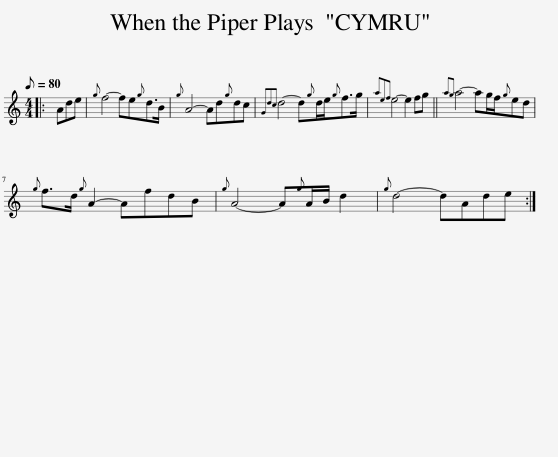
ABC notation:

X:1
L:1/8
Q:1/8=80
M:4/4
I:linebreak $
K:C
V:1 treble
V:1
|: Ade |{g} f4- fe{g}d>B |{g} A4- Ad{g}dc |{Gdc} d4- d{g}d/e/{g}f>g |{aef} e4- e2 fg || %5
{ag} a4- ag/f/{g}ed |${g} f>d{g} A2- AfdB |{g} A4- A{g}A/B/ d2 |{g} d4- dAde :| %9
